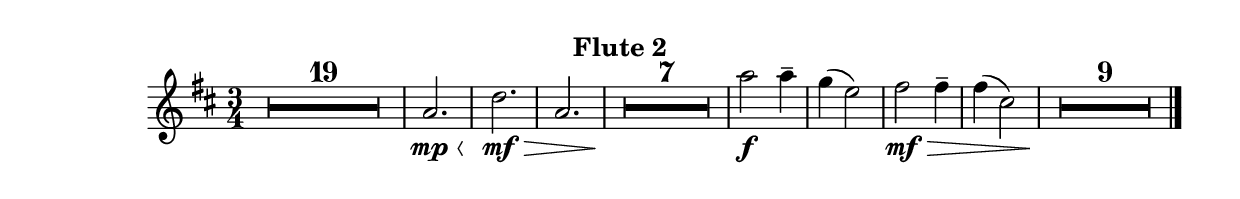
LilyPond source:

\version "2.15.43"
\include "english.ly"

\header {
  instrument = "Flute 2"
}

\version "2.15.43"
\include "english.ly"

fluteTwoNotes = \relative c'' {

	\time 3/4
	\key d \major
	\set tieWaitForNote = ##t
	
	R2.*19
	
	a2.\mp\< |
	d2.\mf\!\> |
	a2. |
	
	R2.*7\!
	
	a'2\f a4-- |
	g(e2) |
	fs2\mf\> fs4--
	fs(cs2)
	
	R2.*9\!
	
	\bar "|."
		
}


<<
	\new Staff \relative c'' { 
		\set Score.skipBars = ##t
		\override MultiMeasureRest #'expand-limit = #2
		\fluteTwoNotes
	}	
>>
